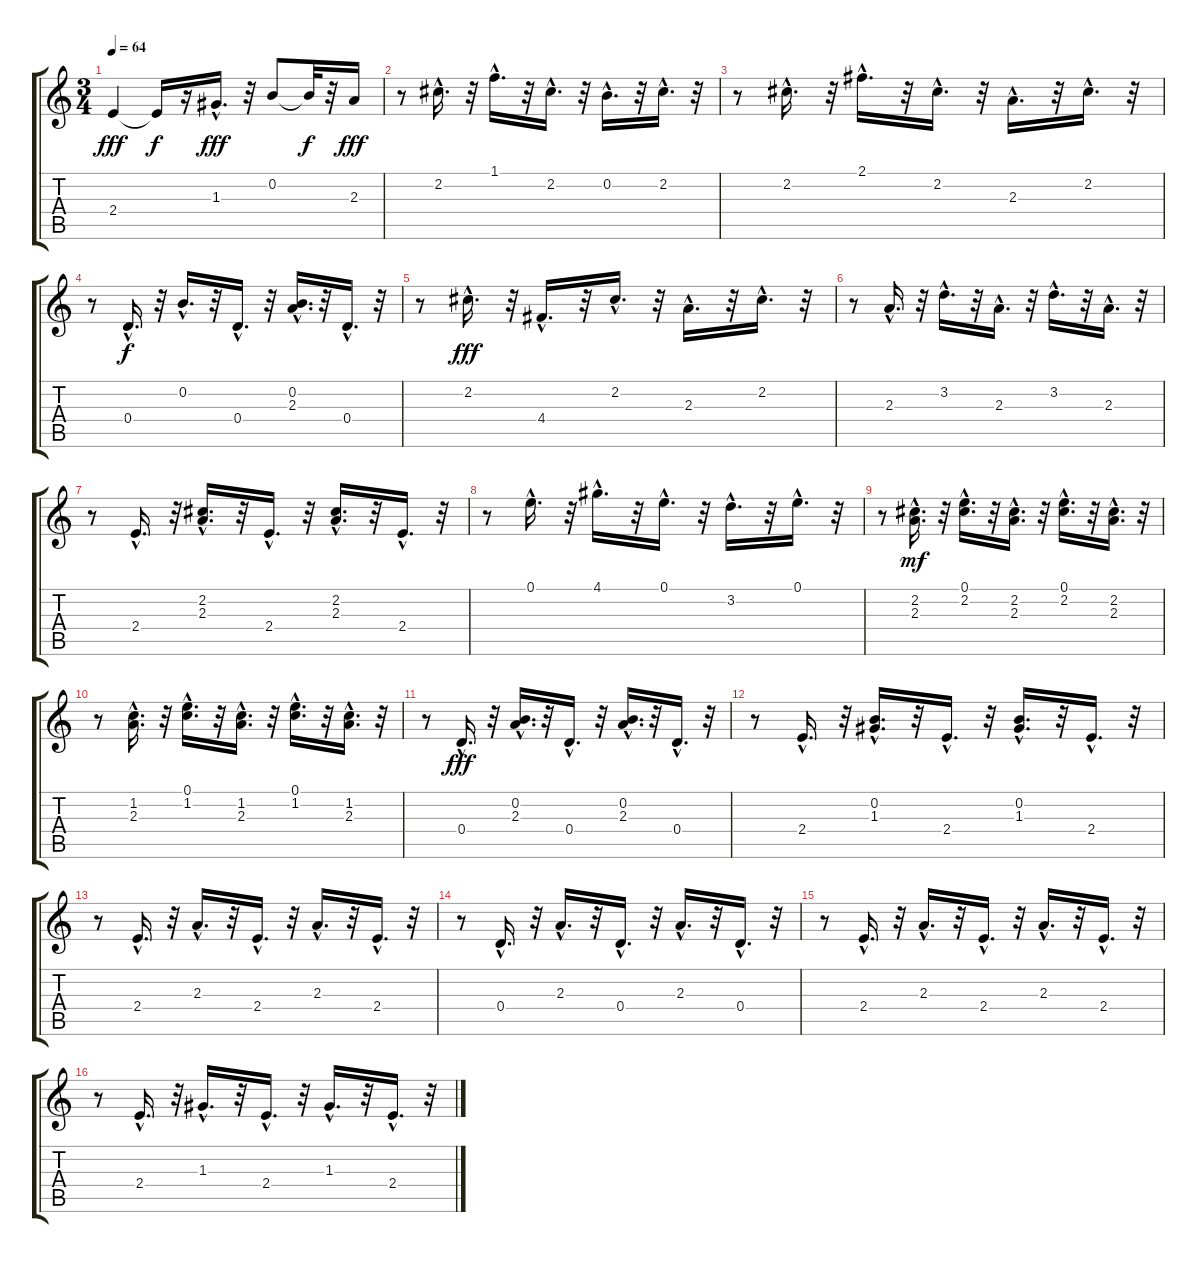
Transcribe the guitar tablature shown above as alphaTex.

\track "" {instrument acousticguitarnylon}
\staff {score tabs}
\tuning (E4 B3 G3 D3 A2 E2) {hide}
\ts (3 4)
\tempo 64
\clef g2
\ks c
2.4.4{dy fff} 2.4{t}.16{dy f} r.16 1.3{hac}.16{d dy fff} r.32 0.2.8 0.2{t}.32{dy f} r.32 2.3.16{dy fff} |
r.8 2.2{hac}.16{d} r.32 1.1{hac}.16{d} r.32 2.2{hac}.16{d} r.32 0.2{hac}.16{d} r.32 2.2{hac}.16{d} r.32 |
r.8 2.2{hac}.16{d} r.32 2.1{hac}.16{d} r.32 2.2{hac}.16{d} r.32 2.3{hac}.16{d} r.32 2.2{hac}.16{d} r.32 |
r.8 0.4{hac}.16{d dy f} r.32 0.2{hac}.16{d} r.32 0.4{hac}.16{d} r.32 (0.2{hac} 2.3{hac}).16{d} r.32 0.4{hac}.16{d} r.32 |
r.8 2.2{hac}.16{d dy fff} r.32 4.4{hac}.16{d} r.32 2.2{hac}.16{d} r.32 2.3{hac}.16{d} r.32 2.2{hac}.16{d} r.32 |
r.8 2.3{hac}.16{d} r.32 3.2{hac}.16{d} r.32 2.3{hac}.16{d} r.32 3.2{hac}.16{d} r.32 2.3{hac}.16{d} r.32 |
r.8 2.4{hac}.16{d} r.32 (2.2{hac} 2.3{hac}).16{d} r.32 2.4{hac}.16{d} r.32 (2.2{hac} 2.3{hac}).16{d} r.32 2.4{hac}.16{d} r.32 |
r.8 0.1{hac}.16{d} r.32 4.1{hac}.16{d} r.32 0.1{hac}.16{d} r.32 3.2{hac}.16{d} r.32 0.1{hac}.16{d} r.32 |
r.8 (2.2{hac} 2.3{hac}).16{d dy mf} r.32 (0.1{hac} 2.2{hac}).16{d} r.32 (2.2{hac} 2.3{hac}).16{d} r.32 (0.1{hac} 2.2{hac}).16{d} r.32 (2.2{hac} 2.3{hac}).16{d} r.32 |
r.8 (1.2{hac} 2.3{hac}).16{d} r.32 (0.1{hac} 1.2{hac}).16{d} r.32 (1.2{hac} 2.3{hac}).16{d} r.32 (0.1{hac} 1.2{hac}).16{d} r.32 (1.2{hac} 2.3{hac}).16{d} r.32 |
r.8 0.4{hac}.16{d dy fff} r.32 (0.2{hac} 2.3{hac}).16{d} r.32 0.4{hac}.16{d} r.32 (0.2{hac} 2.3{hac}).16{d} r.32 0.4{hac}.16{d} r.32 |
r.8 2.4{hac}.16{d} r.32 (0.2{hac} 1.3{hac}).16{d} r.32 2.4{hac}.16{d} r.32 (0.2{hac} 1.3{hac}).16{d} r.32 2.4{hac}.16{d} r.32 |
r.8 2.4{hac}.16{d} r.32 2.3{hac}.16{d} r.32 2.4{hac}.16{d} r.32 2.3{hac}.16{d} r.32 2.4{hac}.16{d} r.32 |
r.8 0.4{hac}.16{d} r.32 2.3{hac}.16{d} r.32 0.4{hac}.16{d} r.32 2.3{hac}.16{d} r.32 0.4{hac}.16{d} r.32 |
r.8 2.4{hac}.16{d} r.32 2.3{hac}.16{d} r.32 2.4{hac}.16{d} r.32 2.3{hac}.16{d} r.32 2.4{hac}.16{d} r.32 |
r.8 2.4{hac}.16{d} r.32 1.3{hac}.16{d} r.32 2.4{hac}.16{d} r.32 1.3{hac}.16{d} r.32 2.4{hac}.16{d} r.32
